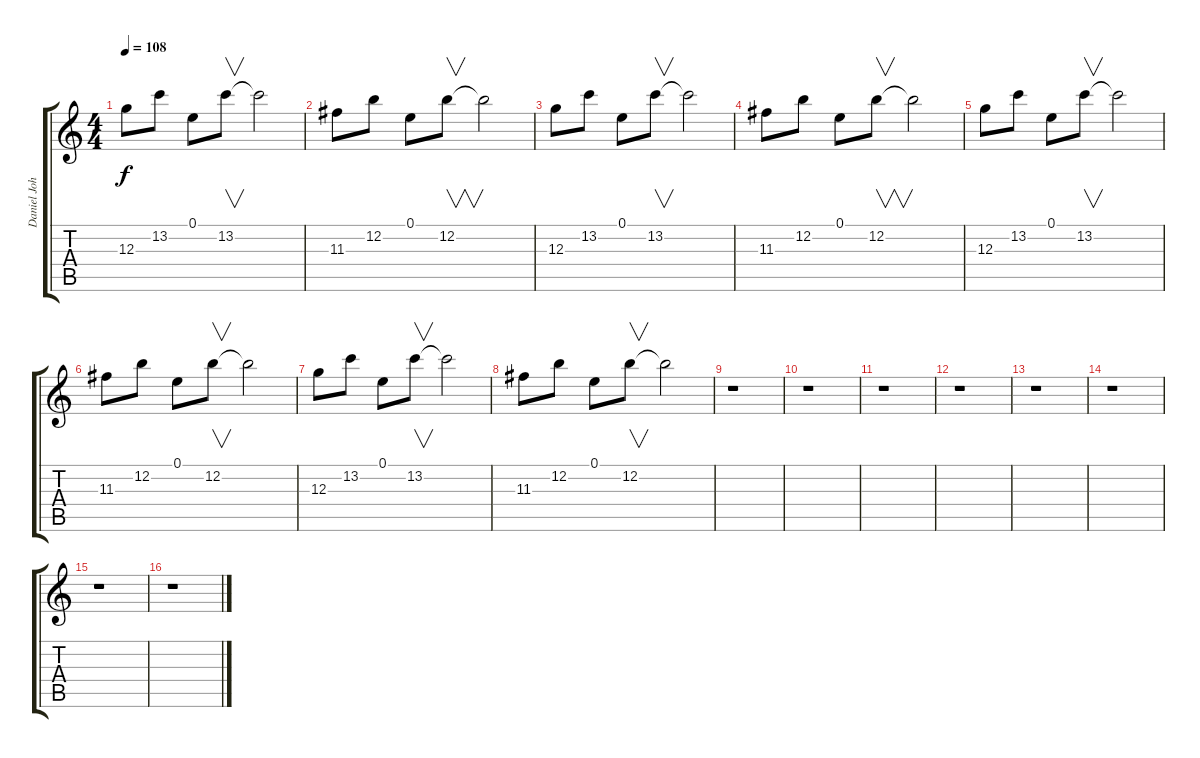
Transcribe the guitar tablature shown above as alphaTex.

\track ("Daniel Johns (Guitare 2)" "Daniel Joh") {instrument acousticguitarnylon}
\staff {score tabs}
\tuning (E4 B3 G3 D3 A2 D2) {hide}
\ts (4 4)
\tempo 108
\clef g2
\ks c
12.3.8{dy f} 13.2.8 0.1.8 13.2.8{v} 13.2{t}.2 |
11.3.8 12.2.8 0.1.8 12.2.8{v} 12.2{t}.2 |
12.3.8 13.2.8 0.1.8 13.2.8{v} 13.2{t}.2 |
11.3.8 12.2.8 0.1.8 12.2.8{v} 12.2{t}.2 |
12.3.8 13.2.8 0.1.8 13.2.8{v} 13.2{t}.2 |
11.3.8 12.2.8 0.1.8 12.2.8{v} 12.2{t}.2 |
12.3.8 13.2.8 0.1.8 13.2.8{v} 13.2{t}.2 |
11.3.8 12.2.8 0.1.8 12.2.8{v} 12.2{t}.2 |
r.1 |
r.1 |
r.1 |
r.1 |
r.1 |
r.1 |
r.1 |
r.1
